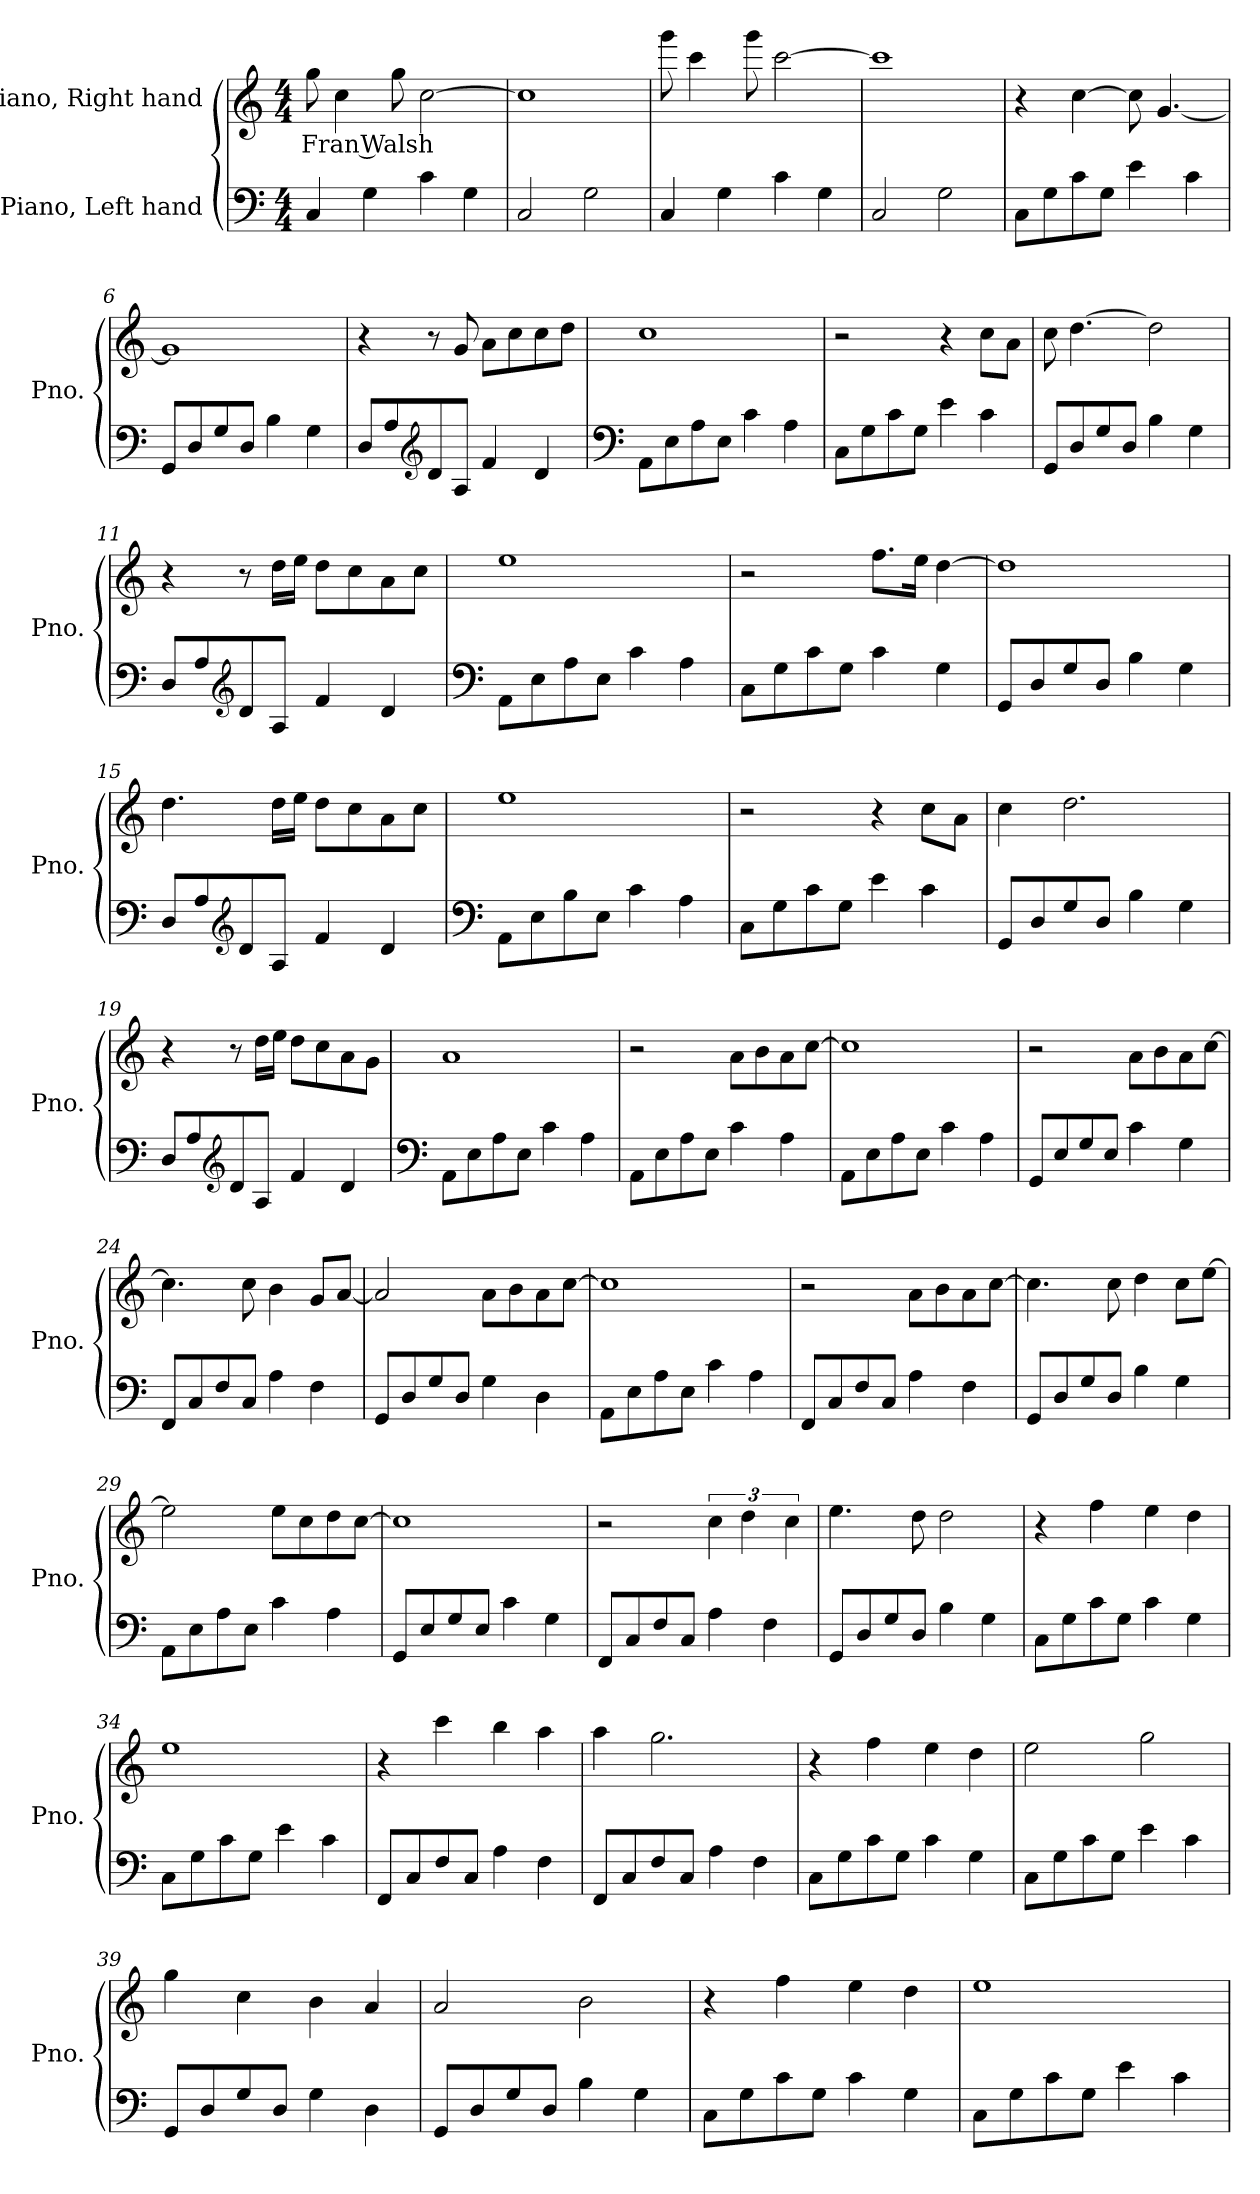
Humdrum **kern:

**kern	**kern	**text
*part2	*part1	*part1
*staff2	*staff1	*staff1
*I"Piano, Left hand	*I"Piano, Right hand	*
*I'Pno.	*I'Pno.	*
*clefF4	*clefG2	*
*k[]	*k[]	*
*M4/4	*M4/4	*
*MM120	*MM120	*
=1	=1	=1
!	!	!LO:LY:b
4C/	8gg\	Fran Walsh
.	4cc\	.
4G\	.	.
.	8gg\	.
4c\	[2cc\	.
4G\	.	.
=2	=2	=2
2C/	1cc]	.
2G\	.	.
=3	=3	=3
4C/	8ggg\	.
.	4ccc\	.
4G\	.	.
.	8ggg\	.
4c\	[2ccc\	.
4G\	.	.
=4	=4	=4
2C/	1ccc]	.
2G\	.	.
=5	=5	=5
8C\L	4r	.
8G\	.	.
8c\	[4cc\	.
8G\J	.	.
4e\	8cc\]	.
.	[4.g/	.
4c\	.	.
!!LO:LB:g=z
=6	=6	=6
8GG/L	1g]	.
8D/	.	.
8G/	.	.
8D/J	.	.
4B\	.	.
4G\	.	.
=7	=7	=7
8D/L	4r	.
8A/	.	.
*clefG2	*	*
8d/	8r	.
8A/J	8g/	.
4f/	8a\L	.
.	8cc\	.
4d/	8cc\	.
.	8dd\J	.
=8	=8	=8
*clefF4	*	*
8AA\L	1cc	.
8E\	.	.
8A\	.	.
8E\J	.	.
4c\	.	.
4A\	.	.
=9	=9	=9
8C\L	2r	.
8G\	.	.
8c\	.	.
8G\J	.	.
4e\	4r	.
4c\	8cc\L	.
.	8a\J	.
=10	=10	=10
8GG/L	8cc\	.
8D/	[4.dd\	.
8G/	.	.
8D/J	.	.
4B\	2dd\]	.
4G\	.	.
!!LO:LB:g=z
=11	=11	=11
8D/L	4r	.
8A/	.	.
*clefG2	*	*
8d/	8r	.
8A/J	16dd\LL	.
.	16ee\JJ	.
4f/	8dd\L	.
.	8cc\	.
4d/	8a\	.
.	8cc\J	.
=12	=12	=12
*clefF4	*	*
8AA\L	1ee	.
8E\	.	.
8A\	.	.
8E\J	.	.
4c\	.	.
4A\	.	.
=13	=13	=13
8C\L	2r	.
8G\	.	.
8c\	.	.
8G\J	.	.
4c\	8.ff\L	.
.	16ee\Jk	.
4G\	[4dd\	.
=14	=14	=14
8GG/L	1dd]	.
8D/	.	.
8G/	.	.
8D/J	.	.
4B\	.	.
4G\	.	.
=15	=15	=15
8D/L	4.dd\	.
8A/	.	.
*clefG2	*	*
8d/	.	.
8A/J	16dd\LL	.
.	16ee\JJ	.
4f/	8dd\L	.
.	8cc\	.
4d/	8a\	.
.	8cc\J	.
!!LO:LB:g=z
=16	=16	=16
*clefF4	*	*
8AA\L	1ee	.
8E\	.	.
8B\	.	.
8E\J	.	.
4c\	.	.
4A\	.	.
=17	=17	=17
8C\L	2r	.
8G\	.	.
8c\	.	.
8G\J	.	.
4e\	4r	.
4c\	8cc\L	.
.	8a\J	.
=18	=18	=18
8GG/L	4cc\	.
8D/	.	.
8G/	2.dd\	.
8D/J	.	.
4B\	.	.
4G\	.	.
=19	=19	=19
8D/L	4r	.
8A/	.	.
*clefG2	*	*
8d/	8r	.
8A/J	16dd\LL	.
.	16ee\JJ	.
4f/	8dd\L	.
.	8cc\	.
4d/	8a\	.
.	8g\J	.
=20	=20	=20
*clefF4	*	*
8AA\L	1a	.
8E\	.	.
8A\	.	.
8E\J	.	.
4c\	.	.
4A\	.	.
!!LO:LB:g=z
=21	=21	=21
8AA\L	2r	.
8E\	.	.
8A\	.	.
8E\J	.	.
4c\	8a\L	.
.	8b\	.
4A\	8a\	.
.	[8cc\J	.
=22	=22	=22
8AA\L	1cc]	.
8E\	.	.
8A\	.	.
8E\J	.	.
4c\	.	.
4A\	.	.
=23	=23	=23
8GG/L	2r	.
8E/	.	.
8G/	.	.
8E/J	.	.
4c\	8a\L	.
.	8b\	.
4G\	8a\	.
.	[8cc\J	.
=24	=24	=24
8FF/L	4.cc\]	.
8C/	.	.
8F/	.	.
8C/J	8cc\	.
4A\	4b\	.
4F\	8g/L	.
.	[8a/J	.
=25	=25	=25
8GG/L	2a/]	.
8D/	.	.
8G/	.	.
8D/J	.	.
4G\	8a\L	.
.	8b\	.
4D\	8a\	.
.	[8cc\J	.
!!LO:LB:g=z
=26	=26	=26
8AA\L	1cc]	.
8E\	.	.
8A\	.	.
8E\J	.	.
4c\	.	.
4A\	.	.
=27	=27	=27
8FF/L	2r	.
8C/	.	.
8F/	.	.
8C/J	.	.
4A\	8a\L	.
.	8b\	.
4F\	8a\	.
.	[8cc\J	.
=28	=28	=28
8GG/L	4.cc\]	.
8D/	.	.
8G/	.	.
8D/J	8cc\	.
4B\	4dd\	.
4G\	8cc\L	.
.	[8ee\J	.
=29	=29	=29
8AA\L	2ee\]	.
8E\	.	.
8A\	.	.
8E\J	.	.
4c\	8ee\L	.
.	8cc\	.
4A\	8dd\	.
.	[8cc\J	.
=30	=30	=30
8GG/L	1cc]	.
8E/	.	.
8G/	.	.
8E/J	.	.
4c\	.	.
4G\	.	.
!!LO:PB:g=z
=31	=31	=31
8FF/L	2r	.
8C/	.	.
8F/	.	.
8C/J	.	.
4A\	6cc\	.
.	6dd\	.
4F\	.	.
.	6cc\	.
=32	=32	=32
8GG/L	4.ee\	.
8D/	.	.
8G/	.	.
8D/J	8dd\	.
4B\	2dd\	.
4G\	.	.
=33	=33	=33
8C\L	4r	.
8G\	.	.
8c\	4ff\	.
8G\J	.	.
4c\	4ee\	.
4G\	4dd\	.
=34	=34	=34
8C\L	1ee	.
8G\	.	.
8c\	.	.
8G\J	.	.
4e\	.	.
4c\	.	.
=35	=35	=35
8FF/L	4r	.
8C/	.	.
8F/	4ccc\	.
8C/J	.	.
4A\	4bb\	.
4F\	4aa\	.
=36	=36	=36
8FF/L	4aa\	.
8C/	.	.
8F/	2.gg\	.
8C/J	.	.
4A\	.	.
4F\	.	.
!!LO:LB:g=z
=37	=37	=37
8C\L	4r	.
8G\	.	.
8c\	4ff\	.
8G\J	.	.
4c\	4ee\	.
4G\	4dd\	.
=38	=38	=38
8C\L	2ee\	.
8G\	.	.
8c\	.	.
8G\J	.	.
4e\	2gg\	.
4c\	.	.
=39	=39	=39
8GG/L	4gg\	.
8D/	.	.
8G/	4cc\	.
8D/J	.	.
4G\	4b\	.
4D\	4a/	.
=40	=40	=40
8GG/L	2a/	.
8D/	.	.
8G/	.	.
8D/J	.	.
4B\	2b\	.
4G\	.	.
=41	=41	=41
8C\L	4r	.
8G\	.	.
8c\	4ff\	.
8G\J	.	.
4c\	4ee\	.
4G\	4dd\	.
=42	=42	=42
8C\L	1ee	.
8G\	.	.
8c\	.	.
8G\J	.	.
4e\	.	.
4c\	.	.
=	=	=
*-	*-	*-
